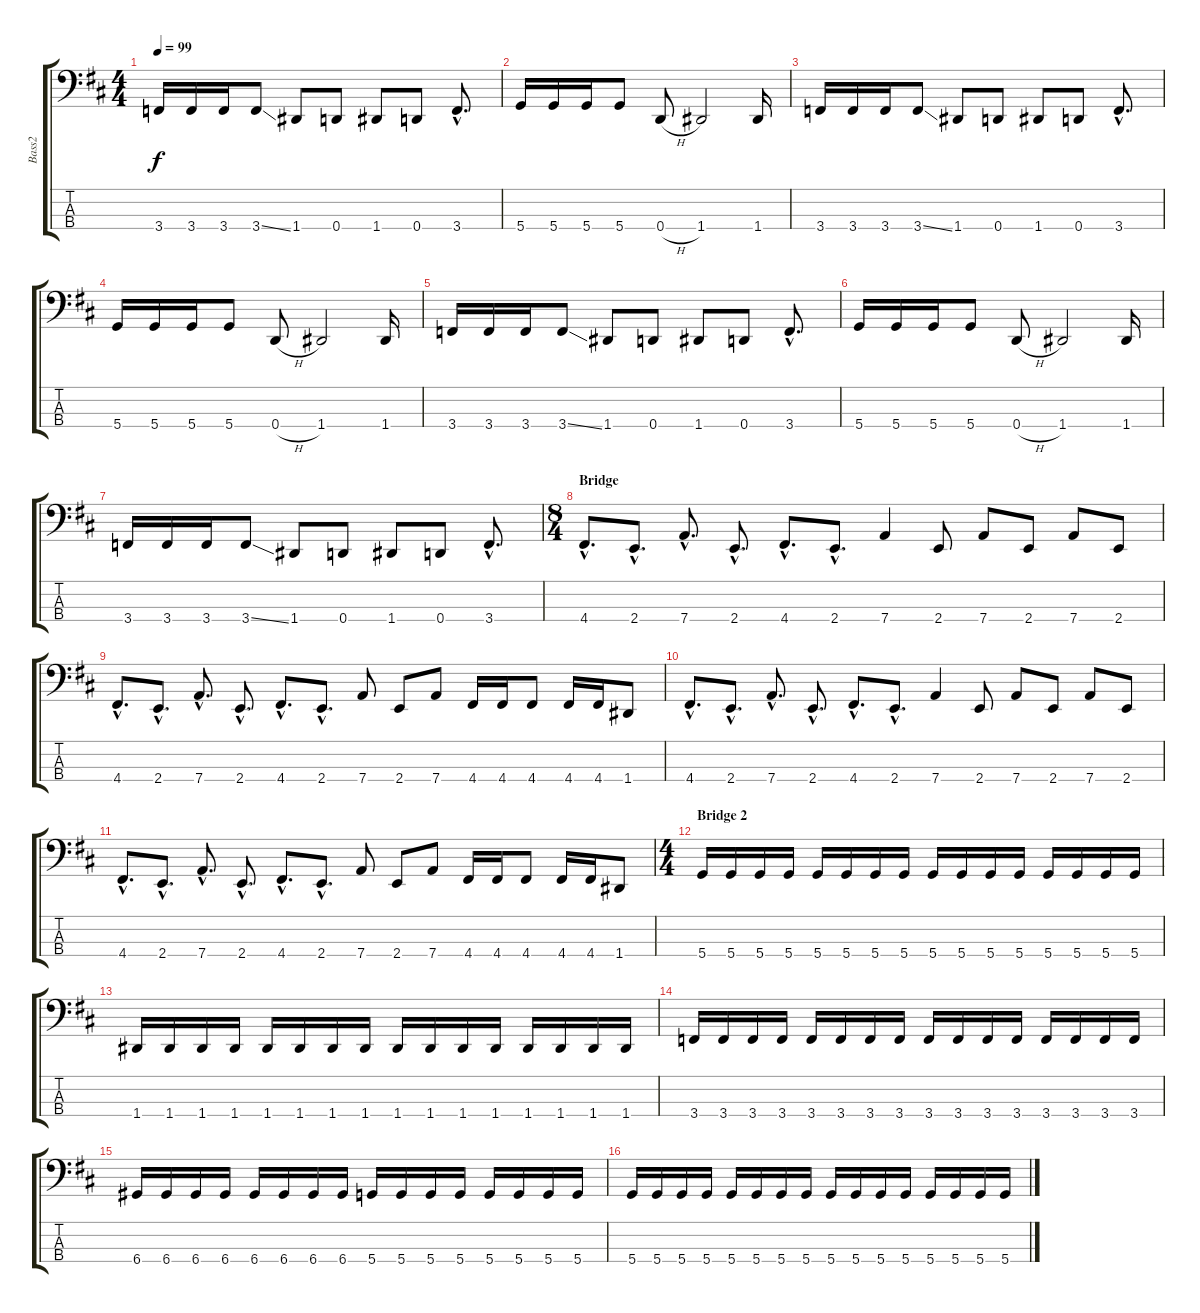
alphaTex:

\track ("Bass2" "Bass2") {instrument fretlessbass}
\staff {score tabs}
\tuning (G2 D2 A1 D1) {hide}
\ts (4 4)
\tempo 99
\clef f4
\ks d
3.4.16{dy f} 3.4.16 3.4.16 3.4{ss}.8 1.4.8 0.4.8 1.4.8 0.4.8 3.4{hac}.8{d} |
5.4.16 5.4.16 5.4.16 5.4.8 0.4{h}.8 1.4.2 1.4.16 |
3.4.16 3.4.16 3.4.16 3.4{ss}.8 1.4.8 0.4.8 1.4.8 0.4.8 3.4{hac}.8{d} |
5.4.16 5.4.16 5.4.16 5.4.8 0.4{h}.8 1.4.2 1.4.16 |
3.4.16 3.4.16 3.4.16 3.4{ss}.8 1.4.8 0.4.8 1.4.8 0.4.8 3.4{hac}.8{d} |
5.4.16 5.4.16 5.4.16 5.4.8 0.4{h}.8 1.4.2 1.4.16 |
3.4.16 3.4.16 3.4.16 3.4{ss}.8 1.4.8 0.4.8 1.4.8 0.4.8 3.4{hac}.8{d} |
\ts (8 4)
\section ("" "Bridge")
4.4{hac}.8{d} 2.4{hac}.8{d} 7.4{hac}.8{d} 2.4{hac}.8{d} 4.4{hac}.8{d} 2.4{hac}.8{d} 7.4.4 2.4.8 7.4.8 2.4.8 7.4.8 2.4.8 |
4.4{hac}.8{d} 2.4{hac}.8{d} 7.4{hac}.8{d} 2.4{hac}.8{d} 4.4{hac}.8{d} 2.4{hac}.8{d} 7.4.8 2.4.8 7.4.8 4.4.16 4.4.16 4.4.8 4.4.16 4.4.16 1.4.8 |
4.4{hac}.8{d} 2.4{hac}.8{d} 7.4{hac}.8{d} 2.4{hac}.8{d} 4.4{hac}.8{d} 2.4{hac}.8{d} 7.4.4 2.4.8 7.4.8 2.4.8 7.4.8 2.4.8 |
4.4{hac}.8{d} 2.4{hac}.8{d} 7.4{hac}.8{d} 2.4{hac}.8{d} 4.4{hac}.8{d} 2.4{hac}.8{d} 7.4.8 2.4.8 7.4.8 4.4.16 4.4.16 4.4.8 4.4.16 4.4.16 1.4.8 |
\ts (4 4)
\section ("" "Bridge 2")
5.4.16 5.4.16 5.4.16 5.4.16 5.4.16 5.4.16 5.4.16 5.4.16 5.4.16 5.4.16 5.4.16 5.4.16 5.4.16 5.4.16 5.4.16 5.4.16 |
1.4.16 1.4.16 1.4.16 1.4.16 1.4.16 1.4.16 1.4.16 1.4.16 1.4.16 1.4.16 1.4.16 1.4.16 1.4.16 1.4.16 1.4.16 1.4.16 |
3.4.16 3.4.16 3.4.16 3.4.16 3.4.16 3.4.16 3.4.16 3.4.16 3.4.16 3.4.16 3.4.16 3.4.16 3.4.16 3.4.16 3.4.16 3.4.16 |
6.4.16 6.4.16 6.4.16 6.4.16 6.4.16 6.4.16 6.4.16 6.4.16 5.4.16 5.4.16 5.4.16 5.4.16 5.4.16 5.4.16 5.4.16 5.4.16 |
5.4.16 5.4.16 5.4.16 5.4.16 5.4.16 5.4.16 5.4.16 5.4.16 5.4.16 5.4.16 5.4.16 5.4.16 5.4.16 5.4.16 5.4.16 5.4.16
